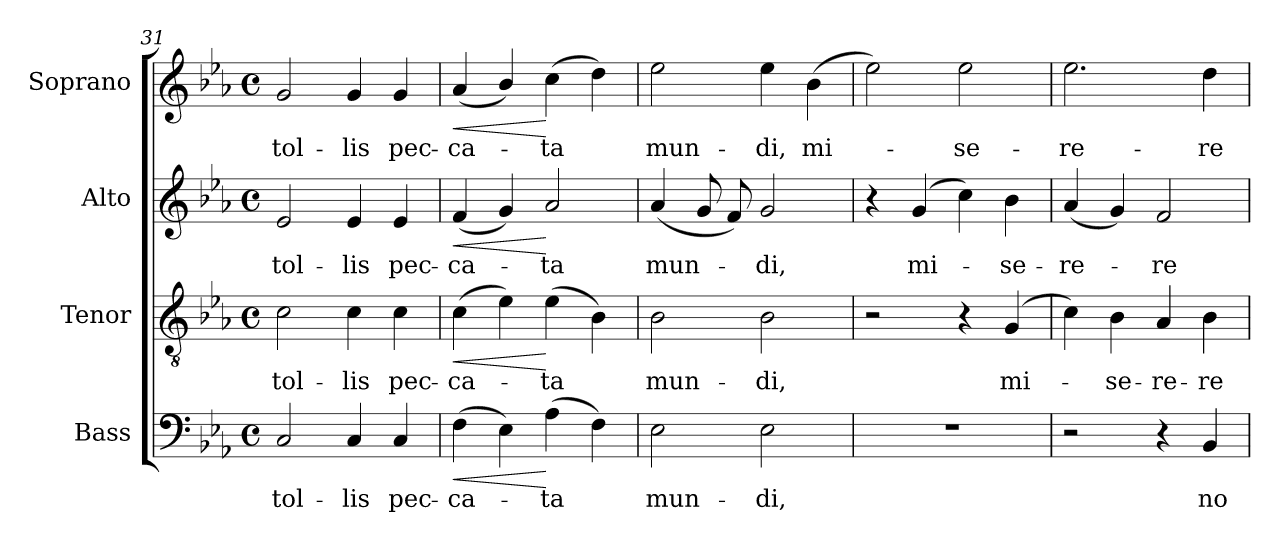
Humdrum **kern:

**kern	**text	**dynam	**kern	**text	**dynam	**kern	**text	**dynam	**kern	**text	**dynam
*part4	*part4	*part4	*part3	*part3	*part3	*part2	*part2	*part2	*part1	*part1	*part1
*staff4	*staff4	*staff4	*staff3	*staff3	*staff3	*staff2	*staff2	*staff2	*staff1	*staff1	*staff1
*I"Bass	*	*	*I"Tenor	*	*	*I"Alto	*	*	*I"Soprano	*	*
*I'B.	*	*	*I'T.	*	*	*I'A.	*	*	*I'S.	*	*
!!LO:LB:g=z
*clefF4	*	*	*clefGv2	*	*	*clefG2	*	*	*clefG2	*	*
*	*	*	*ITrd7c12	*	*	*	*	*	*	*	*
*k[b-e-a-]	*	*	*k[b-e-a-]	*	*	*k[b-e-a-]	*	*	*k[b-e-a-]	*	*
*E-:	*	*	*E-:	*	*	*E-:	*	*	*E-:	*	*
*M4/4	*	*	*M4/4	*	*	*M4/4	*	*	*M4/4	*	*
*met(c)	*	*	*met(c)	*	*	*met(c)	*	*	*met(c)	*	*
=31	=31	=31	=31	=31	=31	=31	=31	=31	=31	=31	=31
!	!LO:LY:b:color=#000000	!	!	!	!	!	!	!	!	!	!
!	!	!	!	!LO:LY:b:color=#000000	!	!	!	!	!	!	!
!	!	!	!	!	!	!	!LO:LY:b:color=#000000	!	!	!	!
!	!	!	!	!	!	!	!	!	!	!LO:LY:b:color=#000000	!
2Ci/	tol-	.	2Ci\	tol-	.	2e-i/	tol-	.	2gi/	tol-	.
!	!LO:LY:b:color=#000000	!	!	!	!	!	!	!	!	!	!
!	!	!	!	!LO:LY:b:color=#000000	!	!	!	!	!	!	!
!	!	!	!	!	!	!	!LO:LY:b:color=#000000	!	!	!	!
!	!	!	!	!	!	!	!	!	!	!LO:LY:b:color=#000000	!
4Ci/	-lis	.	4Ci\	-lis	.	4e-i/	-lis	.	4gi/	-lis	.
!	!LO:LY:b:color=#000000	!	!	!	!	!	!	!	!	!	!
!	!	!	!	!LO:LY:b:color=#000000	!	!	!	!	!	!	!
!	!	!	!	!	!	!	!LO:LY:b:color=#000000	!	!	!	!
!	!	!	!	!	!	!	!	!	!	!LO:LY:b:color=#000000	!
4Ci/	pec-	.	4Ci\	pec-	.	4e-i/	pec-	.	4gi/	pec-	.
=32	=32	=32	=32	=32	=32	=32	=32	=32	=32	=32	=32
!	!LO:LY:b:color=#000000	!LO:HP:b	!	!	!	!	!	!	!	!	!
!	!	!	!	!LO:LY:b:color=#000000	!LO:HP:b	!	!	!	!	!	!
!	!	!	!	!	!	!	!LO:LY:b:color=#000000	!LO:HP:b	!	!	!
!	!	!	!	!	!	!	!	!	!	!LO:LY:b:color=#000000	!LO:HP:b
(4Fi\	-ca-	<	(4Ci\	-ca-	<	(4fi/	-ca-	<	(4a-i/	-ca-	<
4E-i\)	.	.	4E-i\)	.	.	4gi/)	.	.	4b-i/)	.	.
!	!LO:LY:b:color=#000000	!	!	!	!	!	!	!	!	!	!
!	!	!	!	!LO:LY:b:color=#000000	!	!	!	!	!	!	!
!	!	!	!	!	!	!	!LO:LY:b:color=#000000	!	!	!	!
!	!	!	!	!	!	!	!	!	!	!LO:LY:b:color=#000000	!
(4A-i\	-ta	[	(4E-i\	-ta	[	2a-i/	-ta	[	(4cci\	-ta	[
4Fi\)	.	.	4BB-i\)	.	.	.	.	.	4ddi\)	.	.
=33	=33	=33	=33	=33	=33	=33	=33	=33	=33	=33	=33
!	!LO:LY:b:color=#000000	!	!	!	!	!	!	!	!	!	!
!	!	!	!	!LO:LY:b:color=#000000	!	!	!	!	!	!	!
!	!	!	!	!	!	!	!LO:LY:b:color=#000000	!	!	!	!
!	!	!	!	!	!	!	!	!	!	!LO:LY:b:color=#000000	!
2E-i\	mun-	.	2BB-i\	mun-	.	(4a-i/	mun-	.	2ee-i\	mun-	.
.	.	.	.	.	.	8gi/	.	.	.	.	.
.	.	.	.	.	.	8fi/)	.	.	.	.	.
!	!LO:LY:b:color=#000000	!	!	!	!	!	!	!	!	!	!
!	!	!	!	!LO:LY:b:color=#000000	!	!	!	!	!	!	!
!	!	!	!	!	!	!	!LO:LY:b:color=#000000	!	!	!	!
!	!	!	!	!	!	!	!	!	!	!LO:LY:b:color=#000000	!
2E-i\	-di,	.	2BB-i\	-di,	.	2gi/	-di,	.	4ee-i\	-di,	.
!	!	!	!	!	!	!	!	!	!	!LO:LY:b:color=#000000	!
.	.	.	.	.	.	.	.	.	(4b-i\	mi-	.
=34	=34	=34	=34	=34	=34	=34	=34	=34	=34	=34	=34
1r	.	.	2r	.	.	4r	.	.	2ee-i\)	.	.
!	!	!	!	!	!	!	!LO:LY:b:color=#000000	!	!	!	!
.	.	.	.	.	.	(4gi/	mi-	.	.	.	.
!	!	!	!	!	!	!	!	!	!	!LO:LY:b:color=#000000	!
.	.	.	4r	.	.	4cci\)	.	.	2ee-i\	-se-	.
!	!	!	!	!LO:LY:b:color=#000000	!	!	!	!	!	!	!
!	!	!	!	!	!	!	!LO:LY:b:color=#000000	!	!	!	!
.	.	.	(4GGi/	mi-	.	4b-i\	-se-	.	.	.	.
=35	=35	=35	=35	=35	=35	=35	=35	=35	=35	=35	=35
!	!	!	!	!	!	!	!LO:LY:b:color=#000000	!	!	!	!
!	!	!	!	!	!	!	!	!	!	!LO:LY:b:color=#000000	!
2r	.	.	4Ci\)	.	.	(4a-i/	-re-	.	2.ee-i\	-re-	.
!	!	!	!	!LO:LY:b:color=#000000	!	!	!	!	!	!	!
.	.	.	4BB-i\	-se-	.	4gi/)	.	.	.	.	.
!	!	!	!	!LO:LY:b:color=#000000	!	!	!	!	!	!	!
!	!	!	!	!	!	!	!LO:LY:b:color=#000000	!	!	!	!
4r	.	.	4AA-i/	-re-	.	2fi/	-re	.	.	.	.
!	!LO:LY:b:color=#000000	!	!	!	!	!	!	!	!	!	!
!	!	!	!	!LO:LY:b:color=#000000	!	!	!	!	!	!	!
!	!	!	!	!	!	!	!	!	!	!LO:LY:b:color=#000000	!
4BB-i/	no-	.	4BB-i\	-re	.	.	.	.	4ddi\	-re	.
=	=	=	=	=	=	=	=	=	=	=	=
*-	*-	*-	*-	*-	*-	*-	*-	*-	*-	*-	*-
